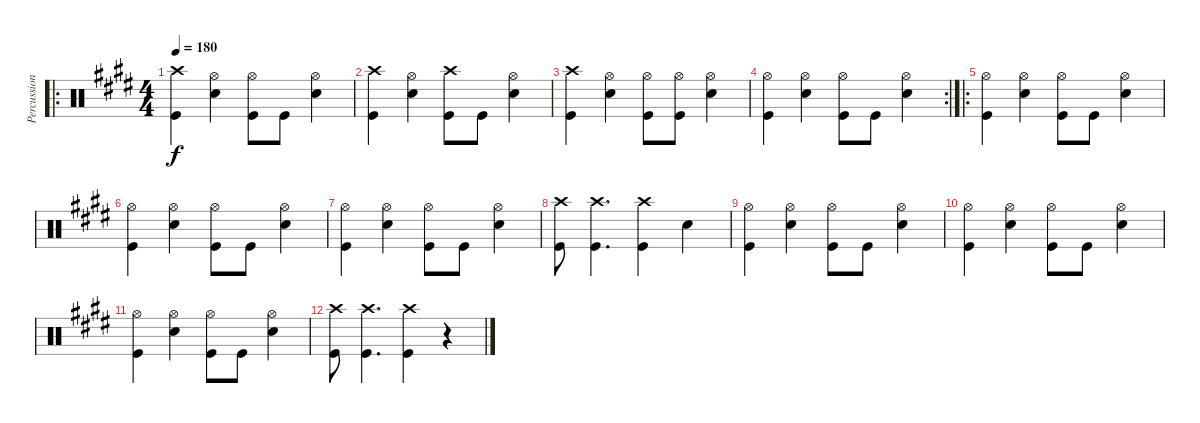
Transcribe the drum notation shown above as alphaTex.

\track ("Percussion" "Percussion") {instrument percussion}
\staff {score}
\articulation defaults
\ro
\ts (4 4)
\tempo 180
\clef neutral
\ks e
("Kick (hit)" "Crash high (hit)").4{dy f} ("Snare (hit) 2" "Hi-Hat (open)").4 ("Kick (hit)" "Hi-Hat (open)").8 "Kick (hit)".8 ("Snare (hit) 2" "Hi-Hat (open)").4 |
("Kick (hit)" "Crash high (hit)").4 ("Snare (hit) 2" "Hi-Hat (open)").4 ("Kick (hit)" "Crash high (hit)").8 "Kick (hit)".8 ("Snare (hit) 2" "Hi-Hat (open)").4 |
("Kick (hit)" "Crash high (hit)").4 ("Snare (hit) 2" "Hi-Hat (open)").4 ("Kick (hit)" "Hi-Hat (open)").8 ("Kick (hit)" "Hi-Hat (open)").8 ("Snare (hit) 2" "Hi-Hat (open)").4 |
\rc 2
("Kick (hit)" "Hi-Hat (open)").4 ("Snare (hit) 2" "Hi-Hat (open)").4 ("Kick (hit)" "Hi-Hat (open)").8 "Kick (hit)".8 ("Snare (hit) 2" "Hi-Hat (open)").4 |
\ro
("Kick (hit)" "Hi-Hat (open)").4 ("Snare (hit) 2" "Hi-Hat (open)").4 ("Kick (hit)" "Hi-Hat (open)").8 "Kick (hit)".8 ("Snare (hit) 2" "Hi-Hat (open)").4 |
("Kick (hit)" "Hi-Hat (open)").4 ("Snare (hit) 2" "Hi-Hat (open)").4 ("Kick (hit)" "Hi-Hat (open)").8 "Kick (hit)".8 ("Snare (hit) 2" "Hi-Hat (open)").4 |
("Kick (hit)" "Hi-Hat (open)").4 ("Snare (hit) 2" "Hi-Hat (open)").4 ("Kick (hit)" "Hi-Hat (open)").8 "Kick (hit)".8 ("Snare (hit) 2" "Hi-Hat (open)").4 |
("Kick (hit)" "Crash high (hit)").8 ("Kick (hit)" "Crash high (hit)").4{d} ("Kick (hit)" "Crash high (hit)").4 "Snare (hit) 2".4 |
("Kick (hit)" "Hi-Hat (open)").4 ("Snare (hit) 2" "Hi-Hat (open)").4 ("Kick (hit)" "Hi-Hat (open)").8 "Kick (hit)".8 ("Snare (hit) 2" "Hi-Hat (open)").4 |
("Kick (hit)" "Hi-Hat (open)").4 ("Snare (hit) 2" "Hi-Hat (open)").4 ("Kick (hit)" "Hi-Hat (open)").8 "Kick (hit)".8 ("Snare (hit) 2" "Hi-Hat (open)").4 |
("Kick (hit)" "Hi-Hat (open)").4 ("Snare (hit) 2" "Hi-Hat (open)").4 ("Kick (hit)" "Hi-Hat (open)").8 "Kick (hit)".8 ("Snare (hit) 2" "Hi-Hat (open)").4 |
("Kick (hit)" "Crash high (hit)").8 ("Kick (hit)" "Crash high (hit)").4{d} ("Kick (hit)" "Crash high (hit)").4 r.4
